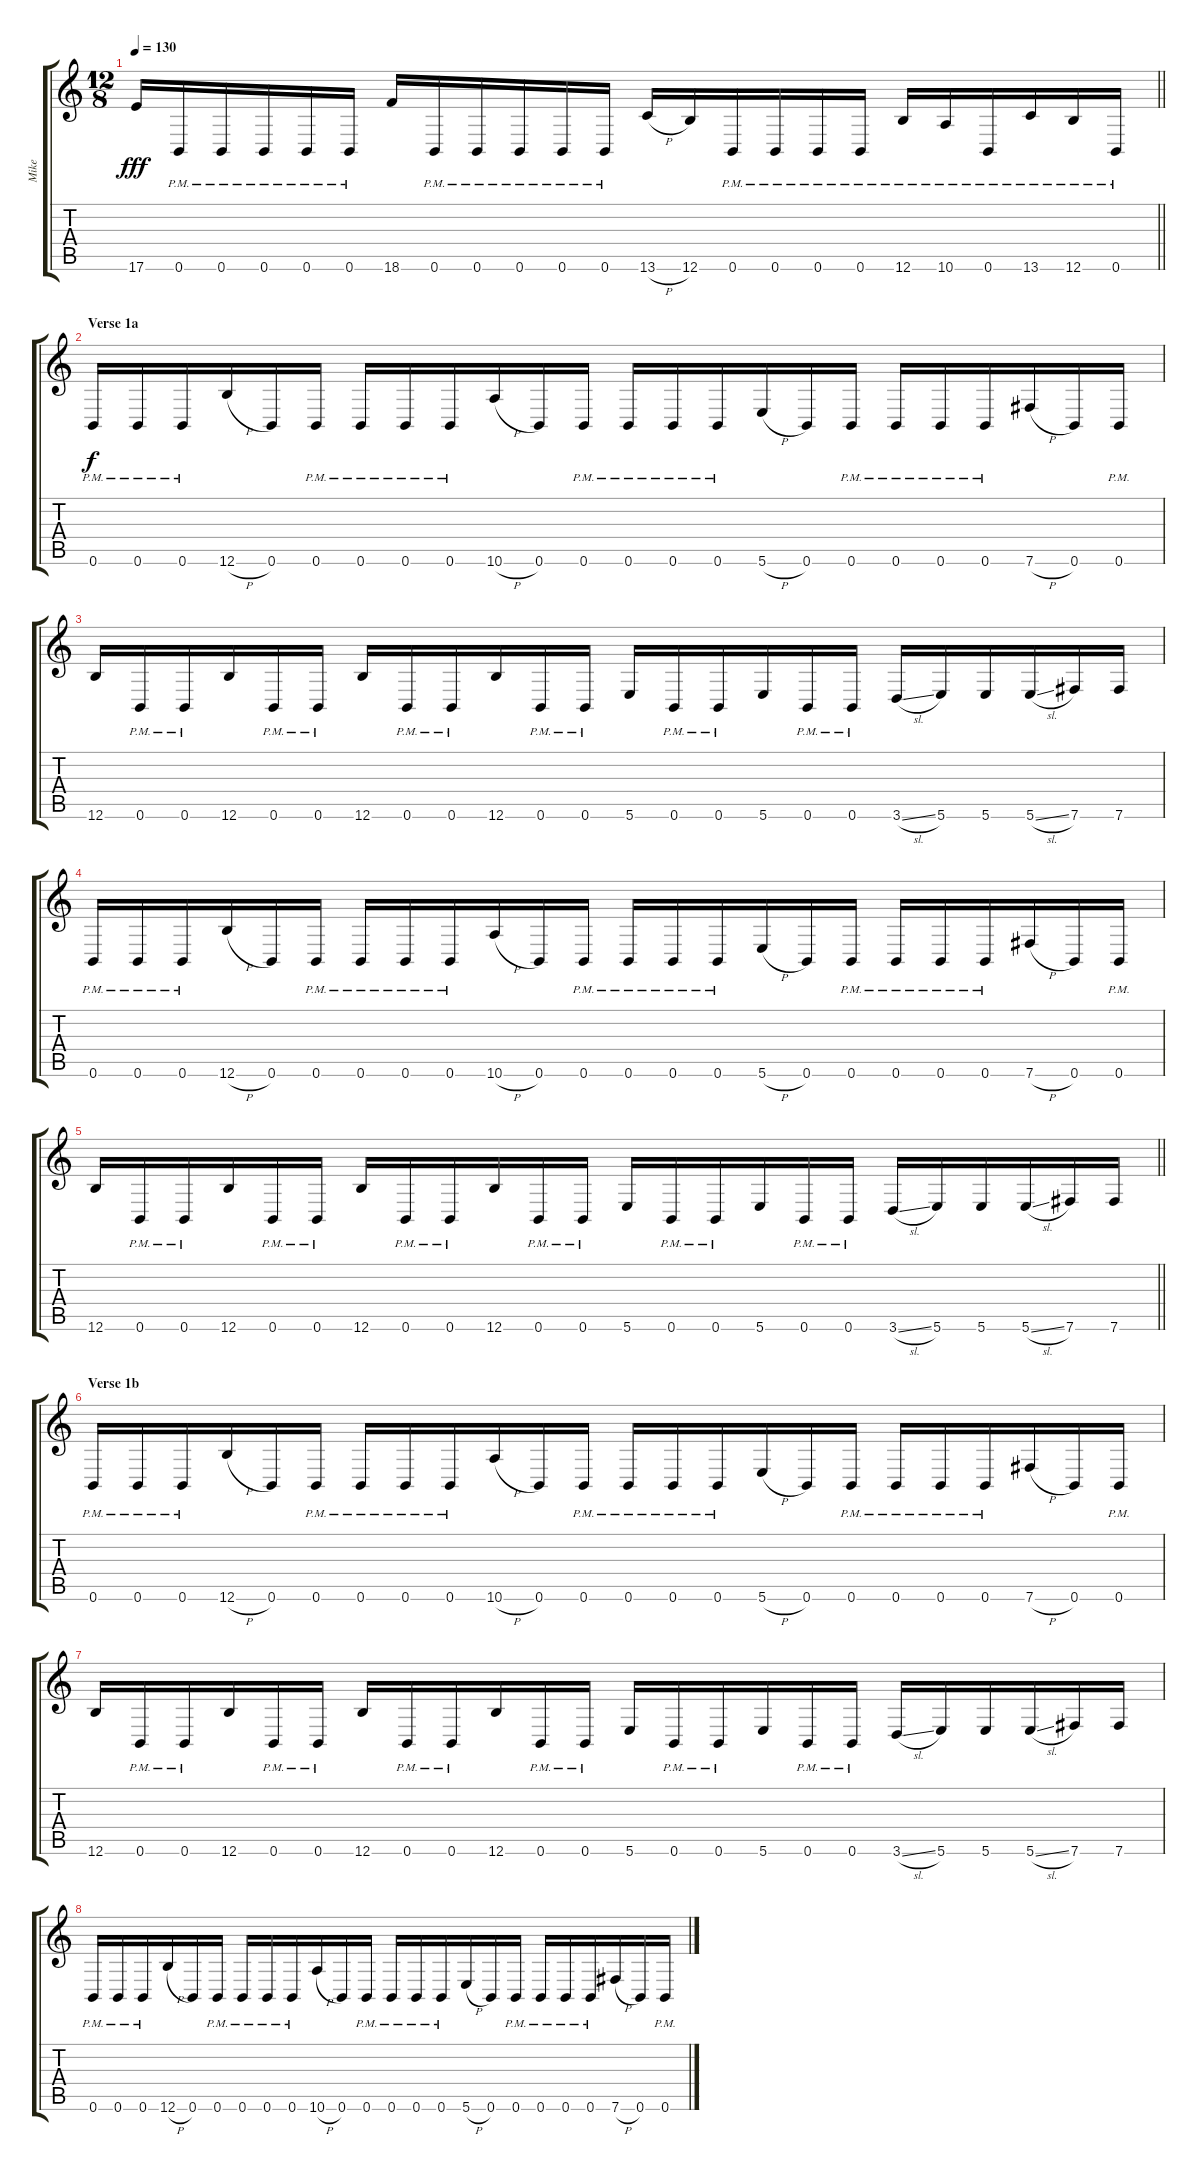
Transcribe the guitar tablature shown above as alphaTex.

\track ("Mike" "Mike") {instrument distortionguitar}
\staff {score tabs}
\tuning (Db4 Ab3 E3 B2 Gb2 B1) {hide}
\ts (12 8)
\tempo 130
\clef g2
\barLineRight lightlight
\ks c
17.6.16{dy fff} 0.6{pm}.16 0.6{pm}.16 0.6{pm}.16 0.6{pm}.16 0.6{pm}.16 18.6.16 0.6{pm}.16 0.6{pm}.16 0.6{pm}.16 0.6{pm}.16 0.6{pm}.16 13.6{h}.16 12.6.16 0.6{pm}.16 0.6{pm}.16 0.6{pm}.16 0.6{pm}.16 12.6{pm}.16 10.6{pm}.16 0.6{pm}.16 13.6{pm}.16 12.6{pm}.16 0.6{pm}.16 |
\section ("" "Verse 1a")
0.6{pm}.16{dy f} 0.6{pm}.16 0.6{pm}.16 12.6{h}.16 0.6.16 0.6{pm}.16 0.6{pm}.16 0.6{pm}.16 0.6{pm}.16 10.6{h}.16 0.6.16 0.6{pm}.16 0.6{pm}.16 0.6{pm}.16 0.6{pm}.16 5.6{h}.16 0.6.16 0.6{pm}.16 0.6{pm}.16 0.6{pm}.16 0.6{pm}.16 7.6{h}.16 0.6.16 0.6{pm}.16 |
12.6.16 0.6{pm}.16 0.6{pm}.16 12.6.16 0.6{pm}.16 0.6{pm}.16 12.6.16 0.6{pm}.16 0.6{pm}.16 12.6.16 0.6{pm}.16 0.6{pm}.16 5.6.16 0.6{pm}.16 0.6{pm}.16 5.6.16 0.6{pm}.16 0.6{pm}.16 3.6{sl}.16 5.6.16 5.6.16 5.6{sl}.16 7.6.16 7.6.16 |
0.6{pm}.16 0.6{pm}.16 0.6{pm}.16 12.6{h}.16 0.6.16 0.6{pm}.16 0.6{pm}.16 0.6{pm}.16 0.6{pm}.16 10.6{h}.16 0.6.16 0.6{pm}.16 0.6{pm}.16 0.6{pm}.16 0.6{pm}.16 5.6{h}.16 0.6.16 0.6{pm}.16 0.6{pm}.16 0.6{pm}.16 0.6{pm}.16 7.6{h}.16 0.6.16 0.6{pm}.16 |
\barLineRight lightlight
12.6.16 0.6{pm}.16 0.6{pm}.16 12.6.16 0.6{pm}.16 0.6{pm}.16 12.6.16 0.6{pm}.16 0.6{pm}.16 12.6.16 0.6{pm}.16 0.6{pm}.16 5.6.16 0.6{pm}.16 0.6{pm}.16 5.6.16 0.6{pm}.16 0.6{pm}.16 3.6{sl}.16 5.6.16 5.6.16 5.6{sl}.16 7.6.16 7.6.16 |
\section ("" "Verse 1b")
0.6{pm}.16 0.6{pm}.16 0.6{pm}.16 12.6{h}.16 0.6.16 0.6{pm}.16 0.6{pm}.16 0.6{pm}.16 0.6{pm}.16 10.6{h}.16 0.6.16 0.6{pm}.16 0.6{pm}.16 0.6{pm}.16 0.6{pm}.16 5.6{h}.16 0.6.16 0.6{pm}.16 0.6{pm}.16 0.6{pm}.16 0.6{pm}.16 7.6{h}.16 0.6.16 0.6{pm}.16 |
12.6.16 0.6{pm}.16 0.6{pm}.16 12.6.16 0.6{pm}.16 0.6{pm}.16 12.6.16 0.6{pm}.16 0.6{pm}.16 12.6.16 0.6{pm}.16 0.6{pm}.16 5.6.16 0.6{pm}.16 0.6{pm}.16 5.6.16 0.6{pm}.16 0.6{pm}.16 3.6{sl}.16 5.6.16 5.6.16 5.6{sl}.16 7.6.16 7.6.16 |
0.6{pm}.16 0.6{pm}.16 0.6{pm}.16 12.6{h}.16 0.6.16 0.6{pm}.16 0.6{pm}.16 0.6{pm}.16 0.6{pm}.16 10.6{h}.16 0.6.16 0.6{pm}.16 0.6{pm}.16 0.6{pm}.16 0.6{pm}.16 5.6{h}.16 0.6.16 0.6{pm}.16 0.6{pm}.16 0.6{pm}.16 0.6{pm}.16 7.6{h}.16 0.6.16 0.6{pm}.16
